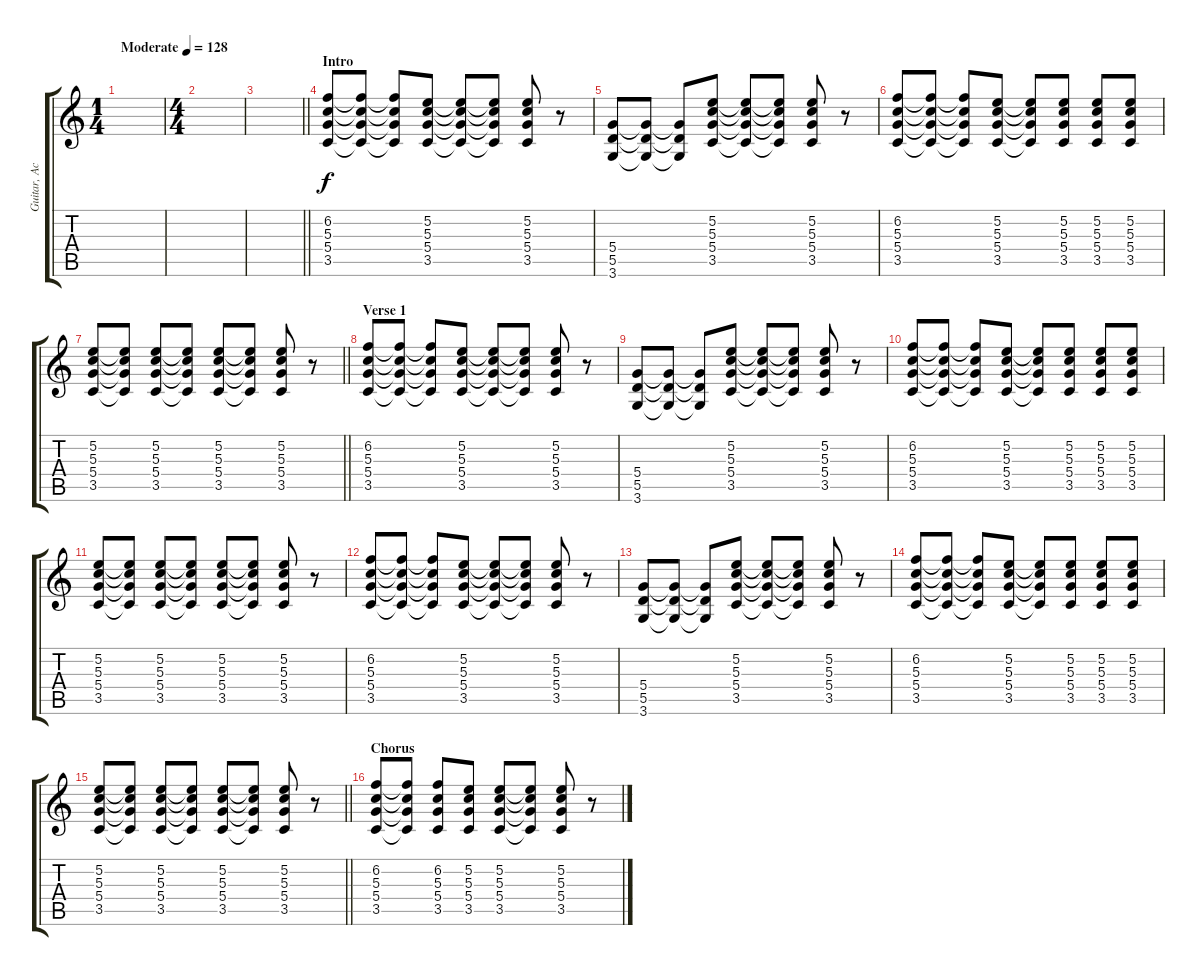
\track ("Guitar, Acoustic" "Guitar, Ac") {instrument acousticguitarsteel}
\staff {score tabs}
\tuning (E4 B3 G3 D3 A2 E2) {hide}
\ts (1 4)
\tempo (128 "Moderate")
\clef g2
\ks c
|
\ts (4 4)
|
\barLineRight lightlight
|
\section ("" "Intro")
(6.2 5.3 5.4 3.5).8 (6.2{t} 5.3{t} 5.4{t} 3.5{t}).8 (6.2{t} 5.3{t} 5.4{t} 3.5{t}).8 (5.2 5.3 5.4 3.5).8 (5.2{t} 5.3{t} 5.4{t} 3.5{t}).8 (5.2{t} 5.3{t} 5.4{t} 3.5{t}).8 (5.2 5.3 5.4 3.5).8 r.8 |
(5.4 5.5 3.6).8 (5.4{t} 5.5{t} 3.6{t}).8 (5.4{t} 5.5{t} 3.6{t}).8 (5.2 5.3 5.4 3.5).8 (5.2{t} 5.3{t} 5.4{t} 3.5{t}).8 (5.2{t} 5.3{t} 5.4{t} 3.5{t}).8 (5.2 5.3 5.4 3.5).8 r.8 |
(6.2 5.3 5.4 3.5).8 (6.2{t} 5.3{t} 5.4{t} 3.5{t}).8 (6.2{t} 5.3{t} 5.4{t} 3.5{t}).8 (5.2 5.3 5.4 3.5).8 (5.2{t} 5.3{t} 5.4{t} 3.5{t}).8 (5.2 5.3 5.4 3.5).8 (5.2 5.3 5.4 3.5).8 (5.2 5.3 5.4 3.5).8 |
\barLineRight lightlight
(5.2 5.3 5.4 3.5).8 (5.2{t} 5.3{t} 5.4{t} 3.5{t}).8 (5.2 5.3 5.4 3.5).8 (5.2{t} 5.3{t} 5.4{t} 3.5{t}).8 (5.2 5.3 5.4 3.5).8 (5.2{t} 5.3{t} 5.4{t} 3.5{t}).8 (5.2 5.3 5.4 3.5).8 r.8 |
\section ("" "Verse 1")
(6.2 5.3 5.4 3.5).8 (6.2{t} 5.3{t} 5.4{t} 3.5{t}).8 (6.2{t} 5.3{t} 5.4{t} 3.5{t}).8 (5.2 5.3 5.4 3.5).8 (5.2{t} 5.3{t} 5.4{t} 3.5{t}).8 (5.2{t} 5.3{t} 5.4{t} 3.5{t}).8 (5.2 5.3 5.4 3.5).8 r.8 |
(5.4 5.5 3.6).8 (5.4{t} 5.5{t} 3.6{t}).8 (5.4{t} 5.5{t} 3.6{t}).8 (5.2 5.3 5.4 3.5).8 (5.2{t} 5.3{t} 5.4{t} 3.5{t}).8 (5.2{t} 5.3{t} 5.4{t} 3.5{t}).8 (5.2 5.3 5.4 3.5).8 r.8 |
(6.2 5.3 5.4 3.5).8 (6.2{t} 5.3{t} 5.4{t} 3.5{t}).8 (6.2{t} 5.3{t} 5.4{t} 3.5{t}).8 (5.2 5.3 5.4 3.5).8 (5.2{t} 5.3{t} 5.4{t} 3.5{t}).8 (5.2 5.3 5.4 3.5).8 (5.2 5.3 5.4 3.5).8 (5.2 5.3 5.4 3.5).8 |
(5.2 5.3 5.4 3.5).8 (5.2{t} 5.3{t} 5.4{t} 3.5{t}).8 (5.2 5.3 5.4 3.5).8 (5.2{t} 5.3{t} 5.4{t} 3.5{t}).8 (5.2 5.3 5.4 3.5).8 (5.2{t} 5.3{t} 5.4{t} 3.5{t}).8 (5.2 5.3 5.4 3.5).8 r.8 |
(6.2 5.3 5.4 3.5).8 (6.2{t} 5.3{t} 5.4{t} 3.5{t}).8 (6.2{t} 5.3{t} 5.4{t} 3.5{t}).8 (5.2 5.3 5.4 3.5).8 (5.2{t} 5.3{t} 5.4{t} 3.5{t}).8 (5.2{t} 5.3{t} 5.4{t} 3.5{t}).8 (5.2 5.3 5.4 3.5).8 r.8 |
(5.4 5.5 3.6).8 (5.4{t} 5.5{t} 3.6{t}).8 (5.4{t} 5.5{t} 3.6{t}).8 (5.2 5.3 5.4 3.5).8 (5.2{t} 5.3{t} 5.4{t} 3.5{t}).8 (5.2{t} 5.3{t} 5.4{t} 3.5{t}).8 (5.2 5.3 5.4 3.5).8 r.8 |
(6.2 5.3 5.4 3.5).8 (6.2{t} 5.3{t} 5.4{t} 3.5{t}).8 (6.2{t} 5.3{t} 5.4{t} 3.5{t}).8 (5.2 5.3 5.4 3.5).8 (5.2{t} 5.3{t} 5.4{t} 3.5{t}).8 (5.2 5.3 5.4 3.5).8 (5.2 5.3 5.4 3.5).8 (5.2 5.3 5.4 3.5).8 |
\barLineRight lightlight
(5.2 5.3 5.4 3.5).8 (5.2{t} 5.3{t} 5.4{t} 3.5{t}).8 (5.2 5.3 5.4 3.5).8 (5.2{t} 5.3{t} 5.4{t} 3.5{t}).8 (5.2 5.3 5.4 3.5).8 (5.2{t} 5.3{t} 5.4{t} 3.5{t}).8 (5.2 5.3 5.4 3.5).8 r.8 |
\section ("" "Chorus")
(6.2 5.3 5.4 3.5).8 (6.2{t} 5.3{t} 5.4{t} 3.5{t}).8 (6.2 5.3 5.4 3.5).8 (5.2 5.3 5.4 3.5).8 (5.2 5.3 5.4 3.5).8 (5.2{t} 5.3{t} 5.4{t} 3.5{t}).8 (5.2 5.3 5.4 3.5).8 r.8
